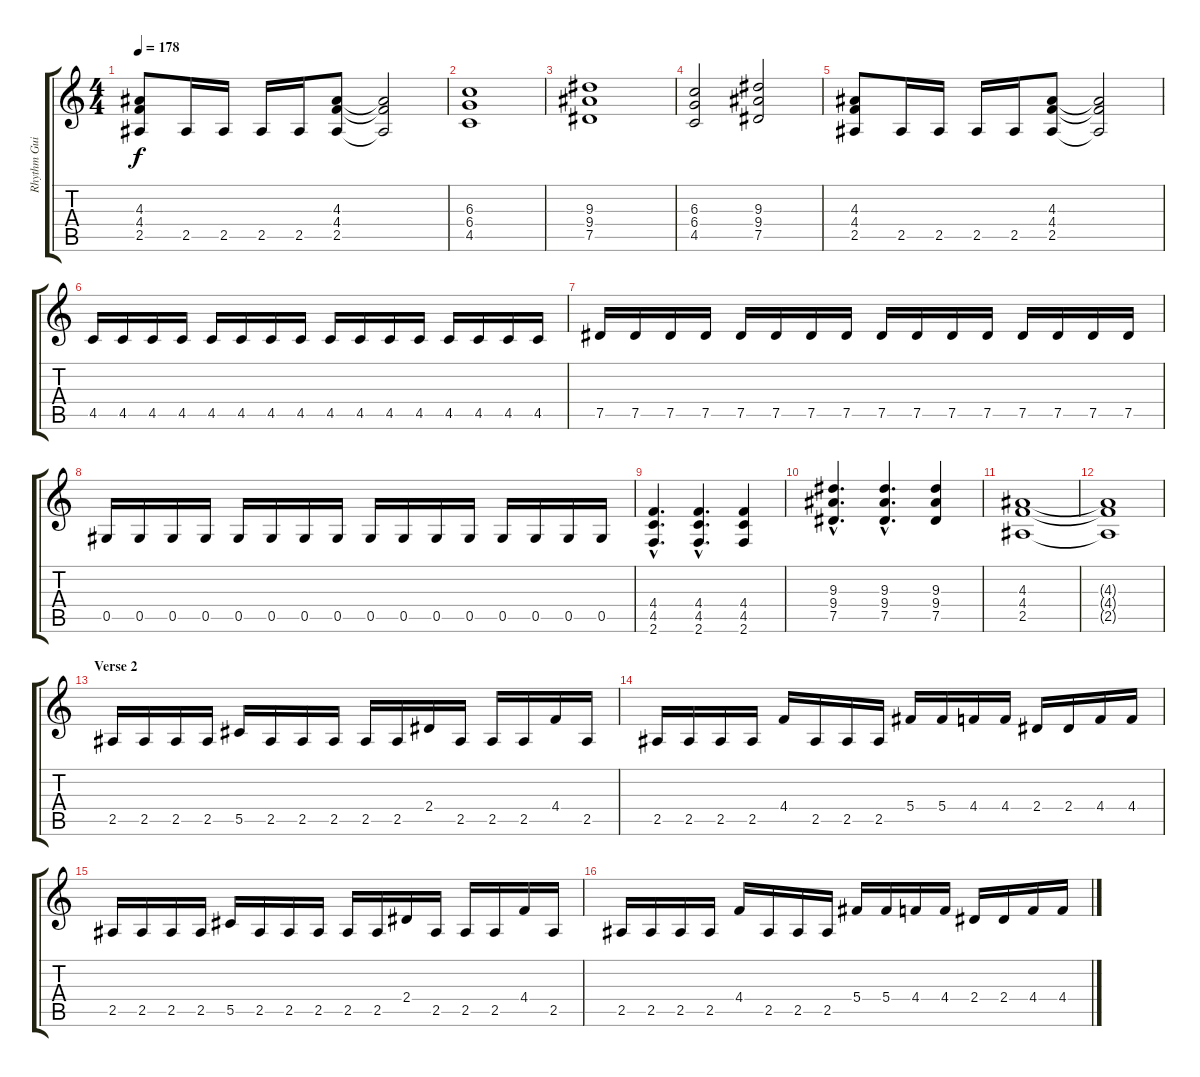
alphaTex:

\track ("Rhythm Guitar 1 - Kai Hansen" "Rhythm Gui") {instrument distortionguitar}
\staff {score tabs}
\tuning (Eb4 Bb3 Gb3 Db3 Ab2 Eb2) {hide}
\ts (4 4)
\tempo 178
\clef g2
\ks c
(4.3 4.4 2.5).8{dy f} 2.5.16 2.5.16 2.5.16 2.5.16 (4.3 4.4 2.5).8 (4.3{t} 4.4{t} 2.5{t}).2 |
(6.3 6.4 4.5).1 |
(9.3 9.4 7.5).1 |
(6.3 6.4 4.5).2 (9.3 9.4 7.5).2 |
(4.3 4.4 2.5).8 2.5.16 2.5.16 2.5.16 2.5.16 (4.3 4.4 2.5).8 (4.3{t} 4.4{t} 2.5{t}).2 |
4.5.16 4.5.16 4.5.16 4.5.16 4.5.16 4.5.16 4.5.16 4.5.16 4.5.16 4.5.16 4.5.16 4.5.16 4.5.16 4.5.16 4.5.16 4.5.16 |
7.5.16 7.5.16 7.5.16 7.5.16 7.5.16 7.5.16 7.5.16 7.5.16 7.5.16 7.5.16 7.5.16 7.5.16 7.5.16 7.5.16 7.5.16 7.5.16 |
0.5.16 0.5.16 0.5.16 0.5.16 0.5.16 0.5.16 0.5.16 0.5.16 0.5.16 0.5.16 0.5.16 0.5.16 0.5.16 0.5.16 0.5.16 0.5.16 |
(4.4{hac} 4.5{hac} 2.6{hac}).4{d} (4.4{hac} 4.5{hac} 2.6{hac}).4{d} (4.4 4.5 2.6).4 |
(9.3{hac} 9.4{hac} 7.5{hac}).4{d} (9.3{hac} 9.4{hac} 7.5{hac}).4{d} (9.3 9.4 7.5).4 |
(4.3 4.4 2.5).1 |
(4.3{t} 4.4{t} 2.5{t}).1 |
\section ("" "Verse 2")
2.5.16 2.5.16 2.5.16 2.5.16 5.5.16 2.5.16 2.5.16 2.5.16 2.5.16 2.5.16 2.4.16 2.5.16 2.5.16 2.5.16 4.4.16 2.5.16 |
2.5.16 2.5.16 2.5.16 2.5.16 4.4.16 2.5.16 2.5.16 2.5.16 5.4.16 5.4.16 4.4.16 4.4.16 2.4.16 2.4.16 4.4.16 4.4.16 |
2.5.16 2.5.16 2.5.16 2.5.16 5.5.16 2.5.16 2.5.16 2.5.16 2.5.16 2.5.16 2.4.16 2.5.16 2.5.16 2.5.16 4.4.16 2.5.16 |
2.5.16 2.5.16 2.5.16 2.5.16 4.4.16 2.5.16 2.5.16 2.5.16 5.4.16 5.4.16 4.4.16 4.4.16 2.4.16 2.4.16 4.4.16 4.4.16
